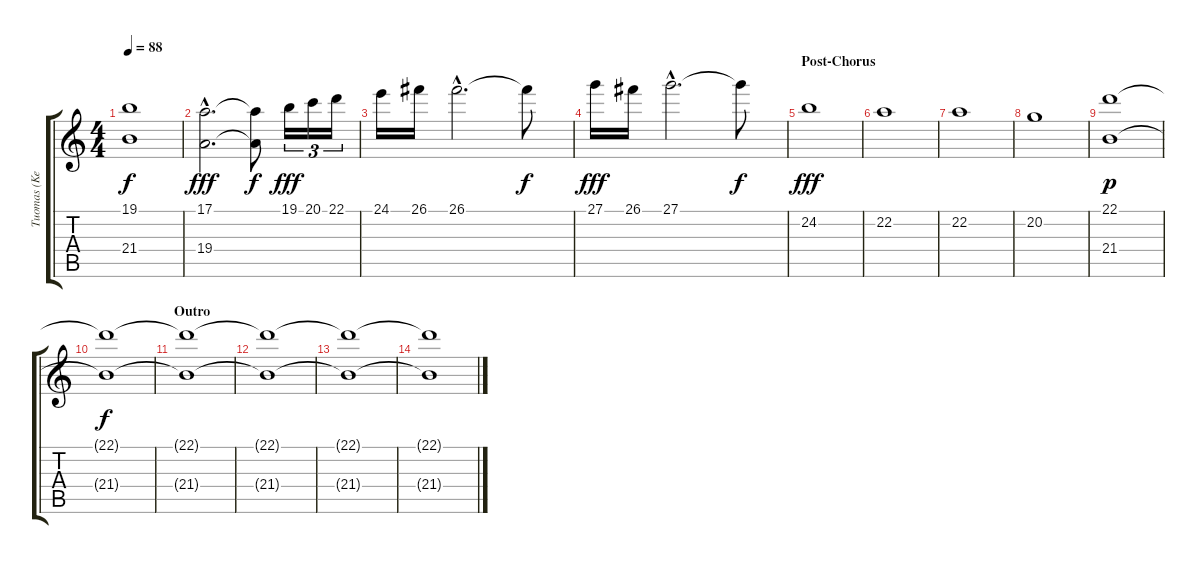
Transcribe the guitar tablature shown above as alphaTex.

\track ("Tuomas (Keyboards)" "Tuomas (Ke") {instrument stringensemble1}
\staff {score tabs}
\tuning (E4 B3 G3 D3 A2 E2) {hide}
\ts (4 4)
\tempo 88
\clef g2
\ks c
(19.1{t} 21.4{t}).1{dy f} |
(17.1{hac} 19.4{hac}).2{d dy fff} (17.1{t} 19.4{t}).8{dy f} 19.1.16{tu (3 2) dy fff} 20.1.16{tu (3 2)} 22.1.16{tu (3 2)} |
24.1.16 26.1.16 26.1{hac}.2{d} 26.1{t}.8{dy f} |
27.1.16{dy fff} 26.1.16 27.1{hac}.2{d} 27.1{t}.8{dy f} |
\section ("" "Post-Chorus")
24.2.1{dy fff} |
22.2.1 |
22.2.1 |
20.2.1 |
(22.1 21.4).1{dy p} |
(22.1{t} 21.4{t}).1{dy f} |
\section ("" "Outro")
(22.1{t} 21.4{t}).1{volume 0} |
(22.1{t} 21.4{t}).1 |
(22.1{t} 21.4{t}).1 |
(22.1{t} 21.4{t}).1
